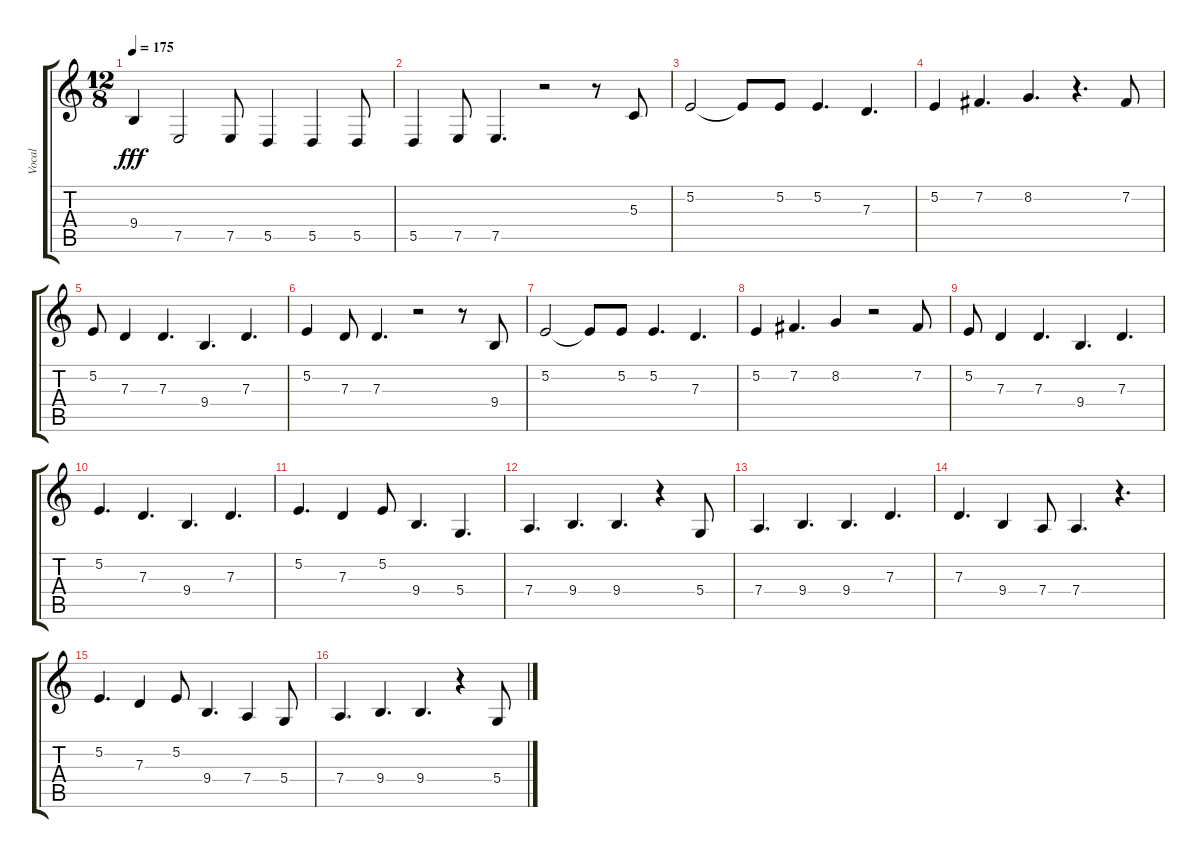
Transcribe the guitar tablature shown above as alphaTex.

\track ("Vocal" "Vocal") {instrument altosax}
\staff {score tabs}
\tuning (E4 B3 G3 D3 A2 E2) {hide}
\ts (12 8)
\tempo 175
\clef g2
\ks c
9.4.4{dy fff} 7.5.2 7.5.8 5.5.4 5.5.4 5.5.8 |
5.5.4 7.5.8 7.5.4{d} r.2 r.8 5.3.8 |
5.2.2 5.2{t}.8 5.2.8 5.2.4{d} 7.3.4{d} |
5.2.4 7.2.4{d} 8.2.4{d} r.4{d} 7.2.8 |
5.2.8 7.3.4 7.3.4{d} 9.4.4{d} 7.3.4{d} |
5.2.4 7.3.8 7.3.4{d} r.2 r.8 9.4.8 |
5.2.2 5.2{t}.8 5.2.8 5.2.4{d} 7.3.4{d} |
5.2.4 7.2.4{d} 8.2.4 r.2 7.2.8 |
5.2.8 7.3.4 7.3.4{d} 9.4.4{d} 7.3.4{d} |
5.2.4{d} 7.3.4{d} 9.4.4{d} 7.3.4{d} |
5.2.4{d} 7.3.4 5.2.8 9.4.4{d} 5.4.4{d} |
7.4.4{d} 9.4.4{d} 9.4.4{d} r.4 5.4.8 |
7.4.4{d} 9.4.4{d} 9.4.4{d} 7.3.4{d} |
7.3.4{d} 9.4.4 7.4.8 7.4.4{d} r.4{d} |
5.2.4{d} 7.3.4 5.2.8 9.4.4{d} 7.4.4 5.4.8 |
7.4.4{d} 9.4.4{d} 9.4.4{d} r.4 5.4.8
